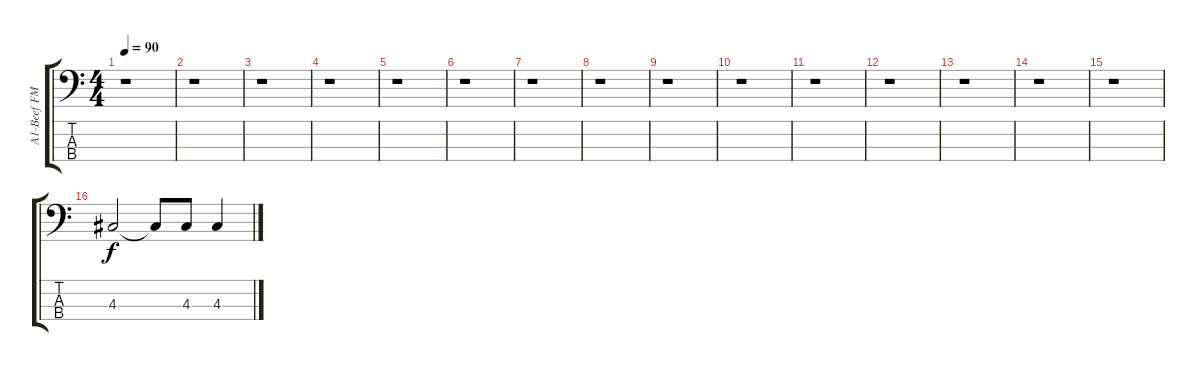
\track ("A1-Beef FM Bass" "A1-Beef FM") {instrument synthbass2}
\staff {score tabs}
\tuning (G2 D2 A1 E1) {hide}
\ts (4 4)
\tempo 90
\clef f4
\ks c
r.1{dy f} |
r.1 |
r.1 |
r.1 |
r.1 |
r.1 |
r.1 |
r.1 |
r.1 |
r.1 |
r.1 |
r.1 |
r.1 |
r.1 |
r.1 |
4.3.2 4.3{t}.8 4.3.8 4.3.4
